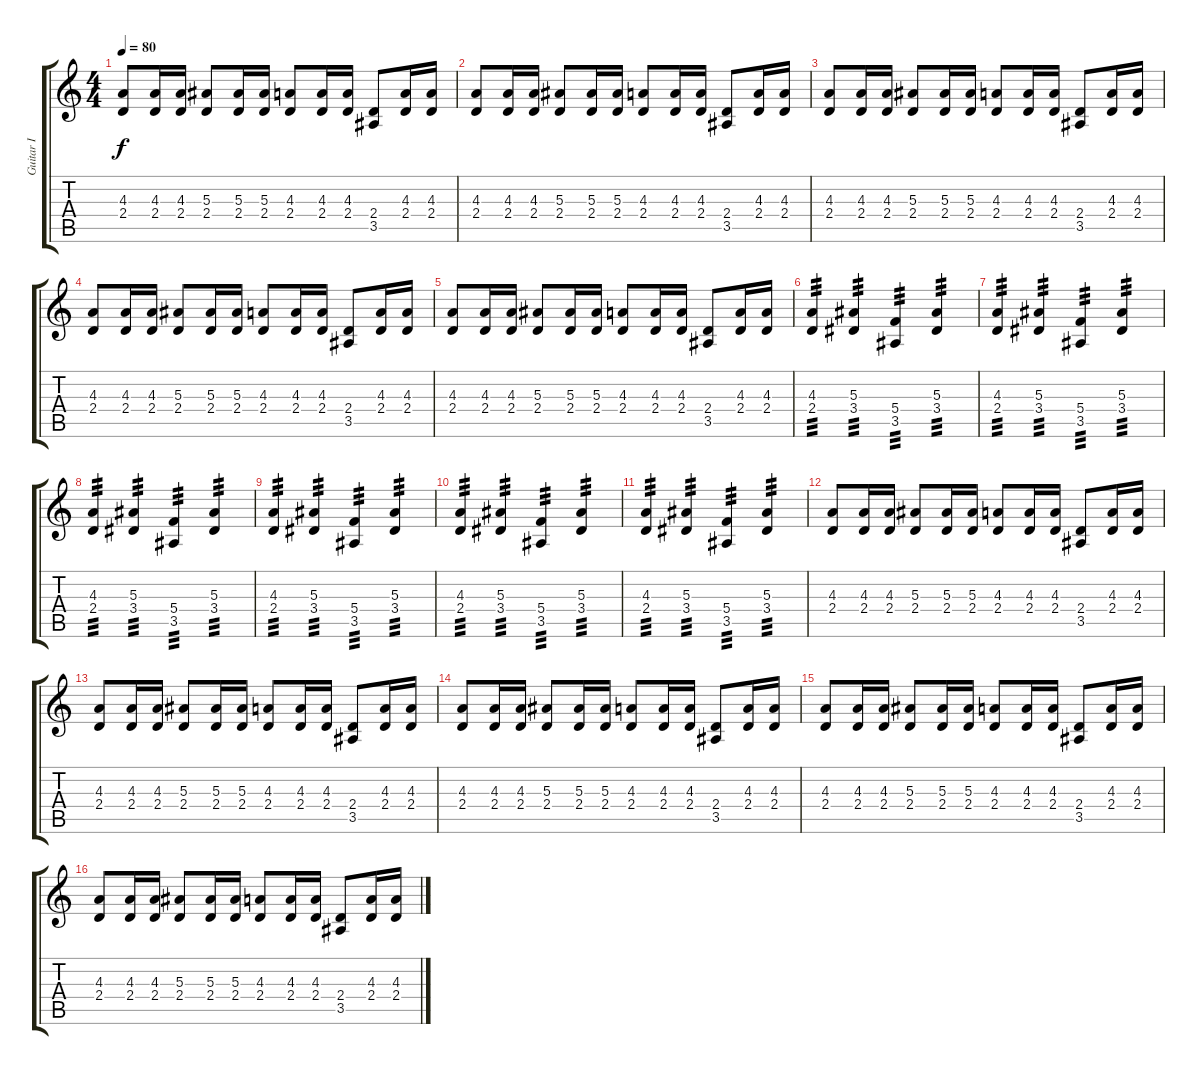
\track ("Guitar I" "Guitar I") {instrument distortionguitar}
\staff {score tabs}
\tuning (D4 A3 F3 C3 G2 D2) {hide}
\ts (4 4)
\tempo 80
\clef g2
\ks c
(4.3 2.4).8{dy f} (4.3 2.4).16 (4.3 2.4).16 (5.3 2.4).8 (5.3 2.4).16 (5.3 2.4).16 (4.3 2.4).8 (4.3 2.4).16 (4.3 2.4).16 (2.4 3.5).8 (4.3 2.4).16 (4.3 2.4).16 |
(4.3 2.4).8 (4.3 2.4).16 (4.3 2.4).16 (5.3 2.4).8 (5.3 2.4).16 (5.3 2.4).16 (4.3 2.4).8 (4.3 2.4).16 (4.3 2.4).16 (2.4 3.5).8 (4.3 2.4).16 (4.3 2.4).16 |
(4.3 2.4).8 (4.3 2.4).16 (4.3 2.4).16 (5.3 2.4).8 (5.3 2.4).16 (5.3 2.4).16 (4.3 2.4).8 (4.3 2.4).16 (4.3 2.4).16 (2.4 3.5).8 (4.3 2.4).16 (4.3 2.4).16 |
(4.3 2.4).8 (4.3 2.4).16 (4.3 2.4).16 (5.3 2.4).8 (5.3 2.4).16 (5.3 2.4).16 (4.3 2.4).8 (4.3 2.4).16 (4.3 2.4).16 (2.4 3.5).8 (4.3 2.4).16 (4.3 2.4).16 |
(4.3 2.4).8 (4.3 2.4).16 (4.3 2.4).16 (5.3 2.4).8 (5.3 2.4).16 (5.3 2.4).16 (4.3 2.4).8 (4.3 2.4).16 (4.3 2.4).16 (2.4 3.5).8 (4.3 2.4).16 (4.3 2.4).16 |
(4.3 2.4).4{tp 3} (5.3 3.4).4{tp 3} (5.4 3.5).4{tp 3} (5.3 3.4).4{tp 3} |
(4.3 2.4).4{tp 3} (5.3 3.4).4{tp 3} (5.4 3.5).4{tp 3} (5.3 3.4).4{tp 3} |
(4.3 2.4).4{tp 3} (5.3 3.4).4{tp 3} (5.4 3.5).4{tp 3} (5.3 3.4).4{tp 3} |
(4.3 2.4).4{tp 3} (5.3 3.4).4{tp 3} (5.4 3.5).4{tp 3} (5.3 3.4).4{tp 3} |
(4.3 2.4).4{tp 3} (5.3 3.4).4{tp 3} (5.4 3.5).4{tp 3} (5.3 3.4).4{tp 3} |
(4.3 2.4).4{tp 3} (5.3 3.4).4{tp 3} (5.4 3.5).4{tp 3} (5.3 3.4).4{tp 3} |
(4.3 2.4).8 (4.3 2.4).16 (4.3 2.4).16 (5.3 2.4).8 (5.3 2.4).16 (5.3 2.4).16 (4.3 2.4).8 (4.3 2.4).16 (4.3 2.4).16 (2.4 3.5).8 (4.3 2.4).16 (4.3 2.4).16 |
(4.3 2.4).8 (4.3 2.4).16 (4.3 2.4).16 (5.3 2.4).8 (5.3 2.4).16 (5.3 2.4).16 (4.3 2.4).8 (4.3 2.4).16 (4.3 2.4).16 (2.4 3.5).8 (4.3 2.4).16 (4.3 2.4).16 |
(4.3 2.4).8 (4.3 2.4).16 (4.3 2.4).16 (5.3 2.4).8 (5.3 2.4).16 (5.3 2.4).16 (4.3 2.4).8 (4.3 2.4).16 (4.3 2.4).16 (2.4 3.5).8 (4.3 2.4).16 (4.3 2.4).16 |
(4.3 2.4).8 (4.3 2.4).16 (4.3 2.4).16 (5.3 2.4).8 (5.3 2.4).16 (5.3 2.4).16 (4.3 2.4).8 (4.3 2.4).16 (4.3 2.4).16 (2.4 3.5).8 (4.3 2.4).16 (4.3 2.4).16 |
(4.3 2.4).8 (4.3 2.4).16 (4.3 2.4).16 (5.3 2.4).8 (5.3 2.4).16 (5.3 2.4).16 (4.3 2.4).8 (4.3 2.4).16 (4.3 2.4).16 (2.4 3.5).8 (4.3 2.4).16 (4.3 2.4).16
